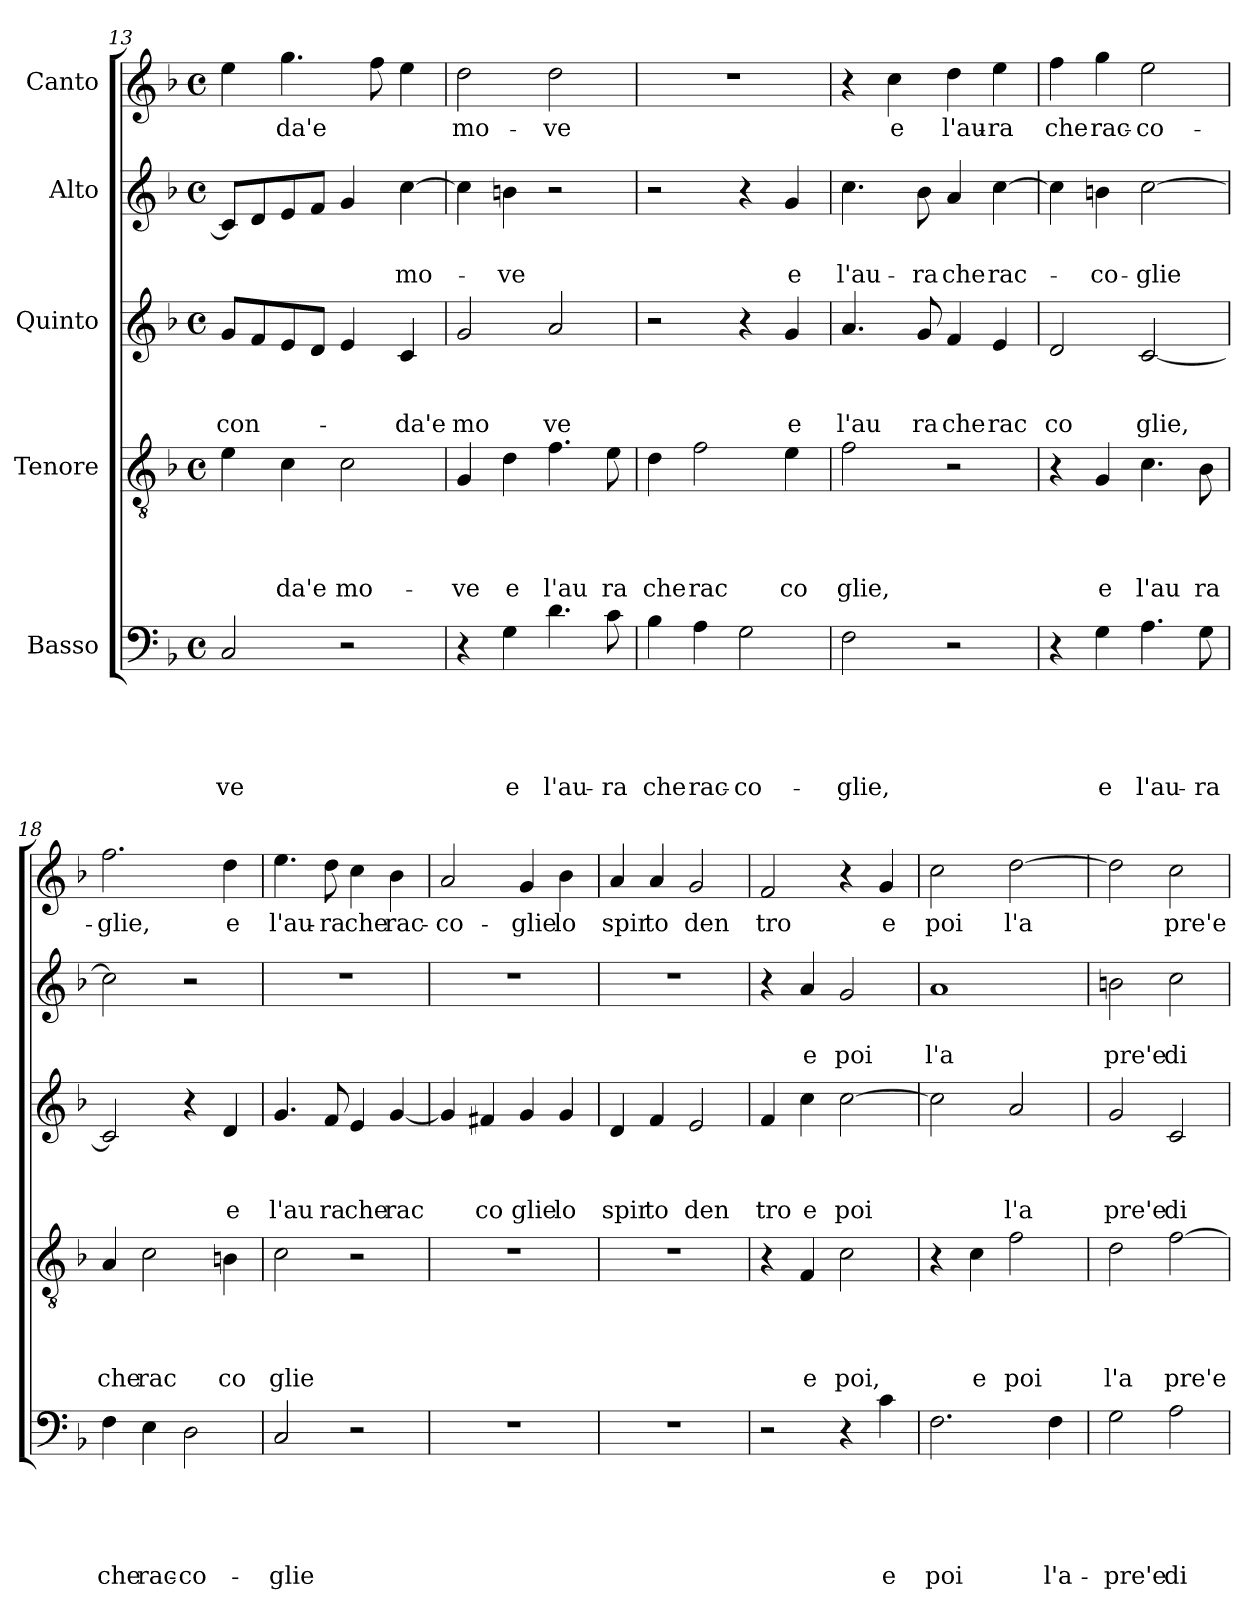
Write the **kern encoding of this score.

**kern	**text	**text	**text	**text	**text	**kern	**text	**text	**text	**text	**kern	**text	**text	**text	**kern	**text	**text	**kern	**text
*part5	*part5	*part5	*part5	*part5	*part5	*part4	*part4	*part4	*part4	*part4	*part3	*part3	*part3	*part3	*part2	*part2	*part2	*part1	*part1
*staff5	*staff5	*staff5	*staff5	*staff5	*staff5	*staff4	*staff4	*staff4	*staff4	*staff4	*staff3	*staff3	*staff3	*staff3	*staff2	*staff2	*staff2	*staff1	*staff1
*I"Basso	*	*	*	*	*	*I"Tenore	*	*	*	*	*I"Quinto	*	*	*	*I"Alto	*	*	*I"Canto	*
*clefF4	*	*	*	*	*	*clefGv2	*	*	*	*	*clefG2	*	*	*	*clefG2	*	*	*clefG2	*
*k[b-]	*	*	*	*	*	*k[b-]	*	*	*	*	*k[b-]	*	*	*	*k[b-]	*	*	*k[b-]	*
*F:	*	*	*	*	*	*F:	*	*	*	*	*F:	*	*	*	*F:	*	*	*F:	*
*M4/4	*	*	*	*	*	*M4/4	*	*	*	*	*M4/4	*	*	*	*M4/4	*	*	*M4/4	*
*met(c)	*	*	*	*	*	*met(c)	*	*	*	*	*met(c)	*	*	*	*met(c)	*	*	*met(c)	*
=13	=13	=13	=13	=13	=13	=13	=13	=13	=13	=13	=13	=13	=13	=13	=13	=13	=13	=13	=13
!	!	!	!	!	!LO:LY:b	!	!	!	!	!	!	!	!	!LO:LY:b	!	!	!	!	!
2C/	.	.	.	.	ve	4e\	.	.	.	.	8g/L	.	.	-con-	8c/L]	.	.	4ee\	.
.	.	.	.	.	.	.	.	.	.	.	8f/	.	.	.	8d/	.	.	.	.
!	!	!	!	!	!	!	!	!	!	!LO:LY:b	!	!	!	!	!	!	!	!	!LO:LY:b
.	.	.	.	.	.	4c\	.	.	.	-da'e	8e/	.	.	.	8e/	.	.	4.gg\	da'e
.	.	.	.	.	.	.	.	.	.	.	8d/J	.	.	.	8f/J	.	.	.	.
!	!	!	!	!	!	!	!	!	!	!LO:LY:b	!	!	!	!	!	!	!	!	!
2r	.	.	.	.	.	2c\	.	.	.	mo-	4e/	.	.	.	4g/	.	.	.	.
.	.	.	.	.	.	.	.	.	.	.	.	.	.	.	.	.	.	8ff\	.
!	!	!	!	!	!	!	!	!	!	!	!	!	!	!LO:LY:b	!	!	!LO:LY:b	!	!
.	.	.	.	.	.	.	.	.	.	.	4c/	.	.	-da'e	[<4cc\	.	mo-	4ee\	.
!!LO:LB:g=z
=14	=14	=14	=14	=14	=14	=14	=14	=14	=14	=14	=14	=14	=14	=14	=14	=14	=14	=14	=14
!	!	!	!	!	!	!	!	!	!	!LO:LY:b	!	!	!	!LO:LY:b	!	!	!	!	!LO:LY:b
4r	.	.	.	.	.	4G/	.	.	.	-ve	2g/	.	.	mo	4cc\]	.	.	2dd\	mo-
!	!	!	!	!	!LO:LY:b	!	!	!	!	!LO:LY:b	!	!	!	!	!	!	!LO:LY:b	!	!
4G\	.	.	.	.	e	4d\	.	.	.	e	.	.	.	.	4bn\	.	-ve	.	.
!	!	!	!	!	!LO:LY:b	!	!	!	!	!LO:LY:b	!	!	!	!LO:LY:b	!	!	!	!	!LO:LY:b
4.d\	.	.	.	.	l'au-	4.f\	.	.	.	l'au	2a/	.	.	ve	2r	.	.	2dd\	-ve
!	!	!	!	!	!LO:LY:b	!	!	!	!	!LO:LY:b	!	!	!	!	!	!	!	!	!
8c\	.	.	.	.	-ra	8e\	.	.	.	ra	.	.	.	.	.	.	.	.	.
=15	=15	=15	=15	=15	=15	=15	=15	=15	=15	=15	=15	=15	=15	=15	=15	=15	=15	=15	=15
!	!	!	!	!	!LO:LY:b	!	!	!	!	!LO:LY:b	!	!	!	!	!	!	!	!	!
4B-\	.	.	.	.	che	4d\	.	.	.	che	2r	.	.	.	2r	.	.	1r	.
!	!	!	!	!	!LO:LY:b	!	!	!	!	!LO:LY:b	!	!	!	!	!	!	!	!	!
4A\	.	.	.	.	rac-	2f\	.	.	.	rac	.	.	.	.	.	.	.	.	.
!	!	!	!	!	!LO:LY:b	!	!	!	!	!	!	!	!	!	!	!	!	!	!
2G\	.	.	.	.	-co-	.	.	.	.	.	4r	.	.	.	4r	.	.	.	.
!	!	!	!	!	!	!	!	!	!	!LO:LY:b	!	!	!	!LO:LY:b	!	!	!LO:LY:b	!	!
.	.	.	.	.	.	4e\	.	.	.	co	4g/	.	.	e	4g/	.	e	.	.
=16	=16	=16	=16	=16	=16	=16	=16	=16	=16	=16	=16	=16	=16	=16	=16	=16	=16	=16	=16
!	!	!	!	!	!LO:LY:b	!	!	!	!	!LO:LY:b	!	!	!	!LO:LY:b	!	!	!LO:LY:b	!	!
2F\	.	.	.	.	-glie,	2f\	.	.	.	glie,	4.a/	.	.	l'au	4.cc\	.	l'au-	4r	.
!	!	!	!	!	!	!	!	!	!	!	!	!	!	!	!	!	!	!	!LO:LY:b
.	.	.	.	.	.	.	.	.	.	.	.	.	.	.	.	.	.	4cc\	e
!	!	!	!	!	!	!	!	!	!	!	!	!	!	!LO:LY:b	!	!	!LO:LY:b	!	!
.	.	.	.	.	.	.	.	.	.	.	8g/	.	.	ra	8b-\	.	-ra	.	.
!	!	!	!	!	!	!	!	!	!	!	!	!	!	!LO:LY:b	!	!	!LO:LY:b	!	!LO:LY:b
2r	.	.	.	.	.	2r	.	.	.	.	4f/	.	.	che	4a/	.	che	4dd\	l'au-
!	!	!	!	!	!	!	!	!	!	!	!	!	!	!LO:LY:b	!	!	!LO:LY:b	!	!LO:LY:b
.	.	.	.	.	.	.	.	.	.	.	4e/	.	.	rac	[>4cc\	.	rac-	4ee\	-ra
=17	=17	=17	=17	=17	=17	=17	=17	=17	=17	=17	=17	=17	=17	=17	=17	=17	=17	=17	=17
!	!	!	!	!	!	!	!	!	!	!	!	!	!	!LO:LY:b	!	!	!	!	!LO:LY:b
4r	.	.	.	.	.	4r	.	.	.	.	2d/	.	.	co	4cc\]	.	.	4ff\	che
!	!	!	!	!	!LO:LY:b	!	!	!	!	!LO:LY:b	!	!	!	!	!	!	!LO:LY:b	!	!LO:LY:b
4G\	.	.	.	.	e	4G/	.	.	.	e	.	.	.	.	4bn\	.	-co-	4gg\	rac-
!	!	!	!	!	!LO:LY:b	!	!	!	!	!LO:LY:b	!	!	!	!LO:LY:b	!	!	!LO:LY:b	!	!LO:LY:b
4.A\	.	.	.	.	l'au-	4.c\	.	.	.	l'au	[<2c/	.	.	glie,	[>2cc\	.	-glie	2ee\	-co-
!	!	!	!	!	!LO:LY:b	!	!	!	!	!LO:LY:b	!	!	!	!	!	!	!	!	!
8G\	.	.	.	.	-ra	8B-\	.	.	.	ra	.	.	.	.	.	.	.	.	.
=18	=18	=18	=18	=18	=18	=18	=18	=18	=18	=18	=18	=18	=18	=18	=18	=18	=18	=18	=18
!	!	!	!	!	!LO:LY:b	!	!	!	!	!LO:LY:b	!	!	!	!	!	!	!	!	!LO:LY:b
4F\	.	.	.	.	che	4A/	.	.	.	che	2c/]	.	.	.	2cc\]	.	.	2.ff\	-glie,
!	!	!	!	!	!LO:LY:b	!	!	!	!	!LO:LY:b	!	!	!	!	!	!	!	!	!
4E\	.	.	.	.	rac-	2c\	.	.	.	rac	.	.	.	.	.	.	.	.	.
!	!	!	!	!	!LO:LY:b	!	!	!	!	!	!	!	!	!	!	!	!	!	!
2D\	.	.	.	.	-co-	.	.	.	.	.	4r	.	.	.	2r	.	.	.	.
!	!	!	!	!	!	!	!	!	!	!LO:LY:b	!	!	!	!LO:LY:b	!	!	!	!	!LO:LY:b
.	.	.	.	.	.	4Bn\	.	.	.	co	4d/	.	.	e	.	.	.	4dd\	e
=19	=19	=19	=19	=19	=19	=19	=19	=19	=19	=19	=19	=19	=19	=19	=19	=19	=19	=19	=19
!	!	!	!	!	!LO:LY:b	!	!	!	!	!LO:LY:b	!	!	!	!LO:LY:b	!	!	!	!	!LO:LY:b
2C/	.	.	.	.	-glie	2c\	.	.	.	glie	4.g/	.	.	l'au	1r	.	.	4.ee\	l'au-
!	!	!	!	!	!	!	!	!	!	!	!	!	!	!LO:LY:b	!	!	!	!	!LO:LY:b
.	.	.	.	.	.	.	.	.	.	.	8f/	.	.	ra	.	.	.	8dd\	-ra
!	!	!	!	!	!	!	!	!	!	!	!	!	!	!LO:LY:b	!	!	!	!	!LO:LY:b
2r	.	.	.	.	.	2r	.	.	.	.	4e/	.	.	che	.	.	.	4cc\	che
!	!	!	!	!	!	!	!	!	!	!	!	!	!	!LO:LY:b	!	!	!	!	!LO:LY:b
.	.	.	.	.	.	.	.	.	.	.	[<4g/	.	.	rac	.	.	.	4b-\	rac-
=20	=20	=20	=20	=20	=20	=20	=20	=20	=20	=20	=20	=20	=20	=20	=20	=20	=20	=20	=20
!	!	!	!	!	!	!	!	!	!	!	!	!	!	!	!	!	!	!	!LO:LY:b
1r	.	.	.	.	.	1r	.	.	.	.	4g/]	.	.	.	1r	.	.	2a/	-co-
!	!	!	!	!	!	!	!	!	!	!	!	!	!	!LO:LY:b	!	!	!	!	!
.	.	.	.	.	.	.	.	.	.	.	4f#X/	.	.	co	.	.	.	.	.
!	!	!	!	!	!	!	!	!	!	!	!	!	!	!LO:LY:b	!	!	!	!	!LO:LY:b
.	.	.	.	.	.	.	.	.	.	.	4g/	.	.	glie	.	.	.	4g/	-glie
!	!	!	!	!	!	!	!	!	!	!	!	!	!	!LO:LY:b	!	!	!	!	!LO:LY:b
.	.	.	.	.	.	.	.	.	.	.	4g/	.	.	lo	.	.	.	4b-\	lo
!!LO:PB:g=z
=21	=21	=21	=21	=21	=21	=21	=21	=21	=21	=21	=21	=21	=21	=21	=21	=21	=21	=21	=21
!	!	!	!	!	!	!	!	!	!	!	!	!	!	!LO:LY:b	!	!	!	!	!LO:LY:b
1r	.	.	.	.	.	1r	.	.	.	.	4d/	.	.	spir	1r	.	.	4a/	spir
!	!	!	!	!	!	!	!	!	!	!	!	!	!	!LO:LY:b	!	!	!	!	!LO:LY:b
.	.	.	.	.	.	.	.	.	.	.	4f/	.	.	to	.	.	.	4a/	to
!	!	!	!	!	!	!	!	!	!	!	!	!	!	!LO:LY:b	!	!	!	!	!LO:LY:b
.	.	.	.	.	.	.	.	.	.	.	2e/	.	.	den	.	.	.	2g/	den
=22	=22	=22	=22	=22	=22	=22	=22	=22	=22	=22	=22	=22	=22	=22	=22	=22	=22	=22	=22
!	!	!	!	!	!	!	!	!	!	!	!	!	!	!LO:LY:b	!	!	!	!	!LO:LY:b
2r	.	.	.	.	.	4r	.	.	.	.	4f/	.	.	tro	4r	.	.	2f/	tro
!	!	!	!	!	!	!	!	!	!	!LO:LY:b	!	!	!	!LO:LY:b	!	!	!LO:LY:b	!	!
.	.	.	.	.	.	4F/	.	.	.	e	4cc\	.	.	e	4a/	.	e	.	.
!	!	!	!	!	!	!	!	!	!	!LO:LY:b	!	!	!	!LO:LY:b	!	!	!LO:LY:b	!	!
4r	.	.	.	.	.	2c\	.	.	.	poi,	[>2cc\	.	.	poi	2g/	.	poi	4r	.
!	!	!	!	!	!LO:LY:b	!	!	!	!	!	!	!	!	!	!	!	!	!	!LO:LY:b
4c\	.	.	.	.	e	.	.	.	.	.	.	.	.	.	.	.	.	4g/	e
=23	=23	=23	=23	=23	=23	=23	=23	=23	=23	=23	=23	=23	=23	=23	=23	=23	=23	=23	=23
!	!	!	!	!	!LO:LY:b	!	!	!	!	!	!	!	!	!	!	!	!LO:LY:b	!	!LO:LY:b
2.F\	.	.	.	.	poi	4r	.	.	.	.	2cc\]	.	.	.	1a	.	l'a	2cc\	poi
!	!	!	!	!	!	!	!	!	!	!LO:LY:b	!	!	!	!	!	!	!	!	!
.	.	.	.	.	.	4c\	.	.	.	e	.	.	.	.	.	.	.	.	.
!	!	!	!	!	!	!	!	!	!	!LO:LY:b	!	!	!	!LO:LY:b	!	!	!	!	!LO:LY:b
.	.	.	.	.	.	2f\	.	.	.	poi	2a/	.	.	l'a	.	.	.	[>2dd\	l'a
!	!	!	!	!	!LO:LY:b	!	!	!	!	!	!	!	!	!	!	!	!	!	!
4F\	.	.	.	.	l'a-	.	.	.	.	.	.	.	.	.	.	.	.	.	.
=24	=24	=24	=24	=24	=24	=24	=24	=24	=24	=24	=24	=24	=24	=24	=24	=24	=24	=24	=24
!	!	!	!	!	!LO:LY:b	!	!	!	!	!LO:LY:b	!	!	!	!LO:LY:b	!	!	!LO:LY:b	!	!
2G\	.	.	.	.	-pre'e	2d\	.	.	.	l'a	2g/	.	.	pre'e	2bn\	.	pre'e	2dd\]	.
!	!	!	!	!	!LO:LY:b	!	!	!	!	!LO:LY:b	!	!	!	!LO:LY:b	!	!	!LO:LY:b	!	!LO:LY:b
2A\	.	.	.	.	di-	[>2f\	.	.	.	pre'e	2c/	.	.	di	2cc\	.	di	2cc\	pre'e
=	=	=	=	=	=	=	=	=	=	=	=	=	=	=	=	=	=	=	=
*-	*-	*-	*-	*-	*-	*-	*-	*-	*-	*-	*-	*-	*-	*-	*-	*-	*-	*-	*-
